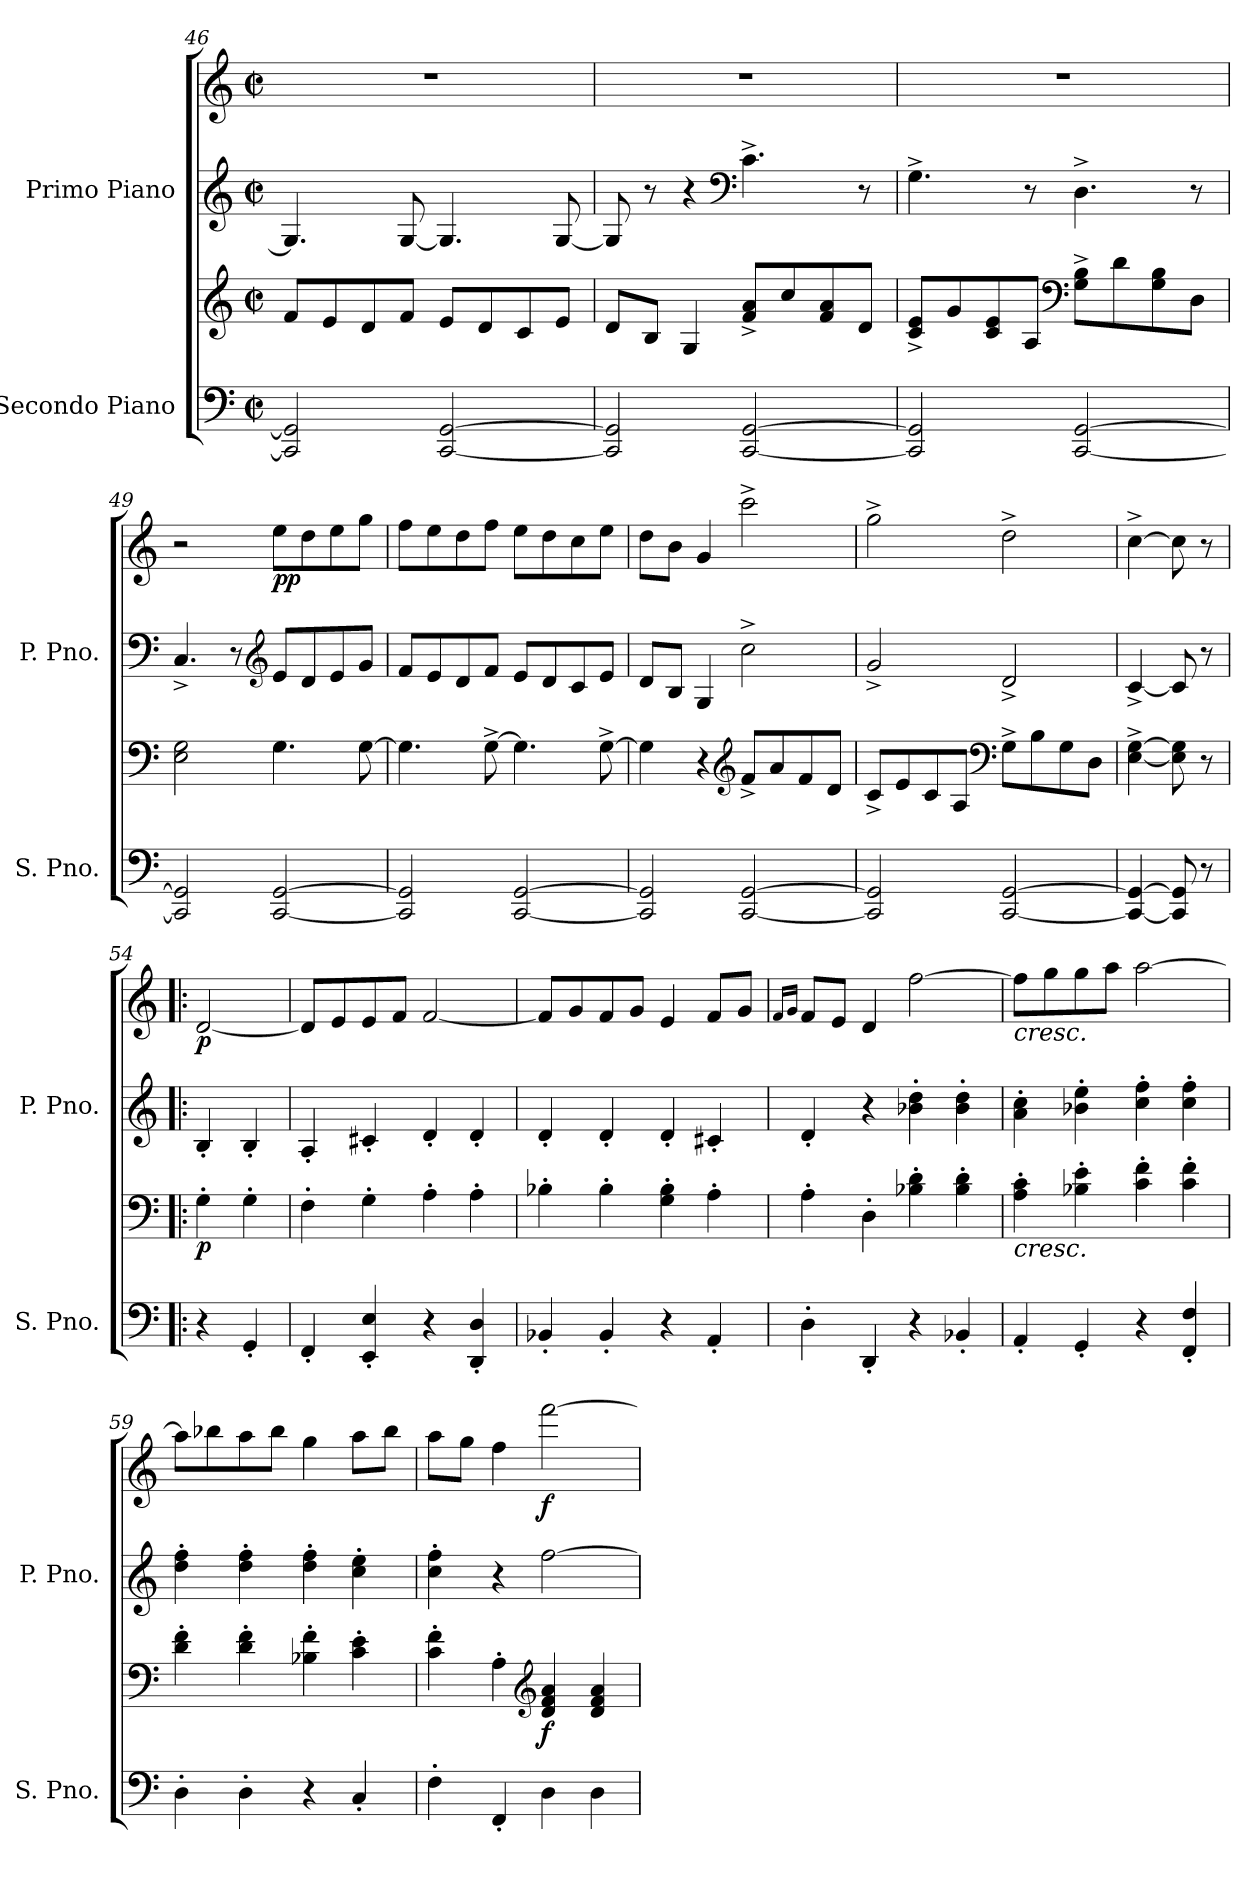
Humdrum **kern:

**kern	**kern	**dynam	**kern	**kern	**dynam
*part2	*part2	*part2	*part1	*part1	*part1
*staff4	*staff3	*staff3/4	*staff2	*staff1	*staff1/2
*I"Secondo Piano	*	*	*I"Primo Piano	*	*
*I'S. Pno.	*	*	*I'P. Pno.	*	*
*clefF4	*clefG2	*	*clefG2	*clefG2	*
*k[]	*k[]	*	*k[]	*k[]	*
*M2/2	*M2/2	*	*M2/2	*M2/2	*
*met(c|)	*met(c|)	*	*met(c|)	*met(c|)	*
=46	=46	=46	=46	=46	=46
2CC/] 2GG/]	8f/L	.	4.G/]	1r	.
.	8e/	.	.	.	.
.	8d/	.	.	.	.
.	8f/J	.	[8G/	.	.
[2CC/ [2GG/	8e/L	.	4.G/]	.	.
.	8d/	.	.	.	.
.	8c/	.	.	.	.
.	8e/J	.	[8G/	.	.
=47	=47	=47	=47	=47	=47
2CC/] 2GG/]	8d/L	.	8G/]	1r	.
.	8B/J	.	8r	.	.
.	4G/	.	4r	.	.
*	*	*	*clefF4	*	*
[2CC/ [2GG/	8f/^ 8a/^L	.	4.c^\	.	.
.	8cc/	.	.	.	.
.	8f/ 8a/	.	.	.	.
.	8d/J	.	8r	.	.
=48	=48	=48	=48	=48	=48
2CC/] 2GG/]	8c/^ 8e/^L	.	4.G^\	1r	.
.	8g/	.	.	.	.
.	8c/ 8e/	.	.	.	.
.	8A/J	.	8r	.	.
*	*clefF4	*	*	*	*
[2CC/ [2GG/	8G\^ 8B\^L	.	4.D^\	.	.
.	8d\	.	.	.	.
.	8G\ 8B\	.	.	.	.
.	8D\J	.	8r	.	.
=49	=49	=49	=49	=49	=49
2CC/] 2GG/]	2E\ 2G\	.	4.C^/	2r	.
.	.	.	8r	.	.
*	*	*	*clefG2	*	*
!	!	!	!	!	!LO:DY:b
[2CC/ [2GG/	4.G\	.	8e/L	8ee\L	pp
.	.	.	8d/	8dd\	.
.	.	.	8e/	8ee\	.
.	[8G\	.	8g/J	8gg\J	.
=50	=50	=50	=50	=50	=50
2CC/] 2GG/]	4.G\]	.	8f/L	8ff\L	.
.	.	.	8e/	8ee\	.
.	.	.	8d/	8dd\	.
.	[8G^\	.	8f/J	8ff\J	.
[2CC/ [2GG/	4.G\]	.	8e/L	8ee\L	.
.	.	.	8d/	8dd\	.
.	.	.	8c/	8cc\	.
.	[8G^\	.	8e/J	8ee\J	.
=51	=51	=51	=51	=51	=51
2CC/] 2GG/]	4G\]	.	8d/L	8dd\L	.
.	.	.	8B/J	8b\J	.
.	4r	.	4G/	4g/	.
*	*clefG2	*	*	*	*
[2CC/ [2GG/	8f^/L	.	2cc^\	2ccc^\	.
.	8a/	.	.	.	.
.	8f/	.	.	.	.
.	8d/J	.	.	.	.
!!LO:LB:g=z
=52	=52	=52	=52	=52	=52
2CC/] 2GG/]	8c^/L	.	2g^/	2gg^\	.
.	8e/	.	.	.	.
.	8c/	.	.	.	.
.	8A/J	.	.	.	.
*	*clefF4	*	*	*	*
[2CC/ [2GG/	8G^\L	.	2d^/	2dd^\	.
.	8B\	.	.	.	.
.	8G\	.	.	.	.
.	8D\J	.	.	.	.
=53	=53	=53	=53	=53	=53
4CC/_ 4GG/_	[4E\^ [4G\^	.	[4c^/	[4cc^\	.
8CC/] 8GG/]	8E\] 8G\]	.	8c/]	8cc\]	.
8r	8r	.	8r	8r	.
=54!|:	=54!|:	=54!|:	=54!|:	=54!|:	=54!|:
!	!	!LO:DY:b	!	!	!LO:DY:b
4r	4G'\	p	4B'/	[2d/	p
4GG'/	4G'\	.	4B'/	.	.
=55	=55	=55	=55	=55	=55
4FF'/	4F'\	.	4A'/	8d/L]	.
.	.	.	.	8e/	.
4EE/' 4E/'	4G'\	.	4c#X'/	8e/	.
.	.	.	.	8f/J	.
4r	4A'\	.	4d'/	[2f/	.
4DD/' 4D/'	4A'\	.	4d'/	.	.
=56	=56	=56	=56	=56	=56
4BB-X'/	4B-X'\	.	4d'/	8f/L]	.
.	.	.	.	8g/	.
4BB-'/	4B-'\	.	4d'/	8f/	.
.	.	.	.	8g/J	.
4r	4G\' 4B-\'	.	4d'/	4e/	.
4AA'/	4A'\	.	4c#X'/	8f/L	.
.	.	.	.	8g/J	.
=57	=57	=57	=57	=57	=57
.	.	.	.	16qf/LL	.
.	.	.	.	16qg/JJ	.
4D'\	4A'\	.	4d'/	8f/L	.
.	.	.	.	8e/J	.
4DD'/	4D'\	.	4r	4d/	.
4r	4B-X\' 4d\'	.	4b-X\' 4dd\'	[2ff\	.
4BB-X'/	4B-\' 4d\'	.	4b-\' 4dd\'	.	.
!!LO:PB:g=z
=58	=58	=58	=58	=58	=58
!	!	!	!	!LO:TX:b:i:t=cresc.	!
!	!LO:TX:b:i:t=cresc.	!	!	!	!
4AA'/	4A\' 4c\'	.	4a\' 4cc\'	8ff\L]	.
.	.	.	.	8gg\	.
4GG'/	4B-X\' 4e\'	.	4b-X\' 4ee\'	8gg\	.
.	.	.	.	8aa\J	.
4r	4c\' 4f\'	.	4cc\' 4ff\'	[2aa\	.
4FF/' 4F/'	4c\' 4f\'	.	4cc\' 4ff\'	.	.
=59	=59	=59	=59	=59	=59
4D'\	4d\' 4f\'	.	4dd\' 4ff\'	8aa\L]	.
.	.	.	.	8bb-X\	.
4D'\	4d\' 4f\'	.	4dd\' 4ff\'	8aa\	.
.	.	.	.	8bb-\J	.
4r	4B-X\' 4f\'	.	4dd\' 4ff\'	4gg\	.
4C'/	4c\' 4e\'	.	4cc\' 4ee\'	8aa\L	.
.	.	.	.	8bb-\J	.
=60	=60	=60	=60	=60	=60
4F'\	4c\' 4f\'	.	4cc\' 4ff\'	8aa\L	.
.	.	.	.	8gg\J	.
4FF'/	4A'\	.	4r	4ff\	.
*	*clefG2	*	*	*	*
!	!	!LO:DY:b	!	!	!LO:DY:b
4D\	4d/ 4f/ 4a/	f	[2ff\	[2fff\	f
4D\	4d/ 4f/ 4a/	.	.	.	.
=	=	=	=	=	=
*-	*-	*-	*-	*-	*-
